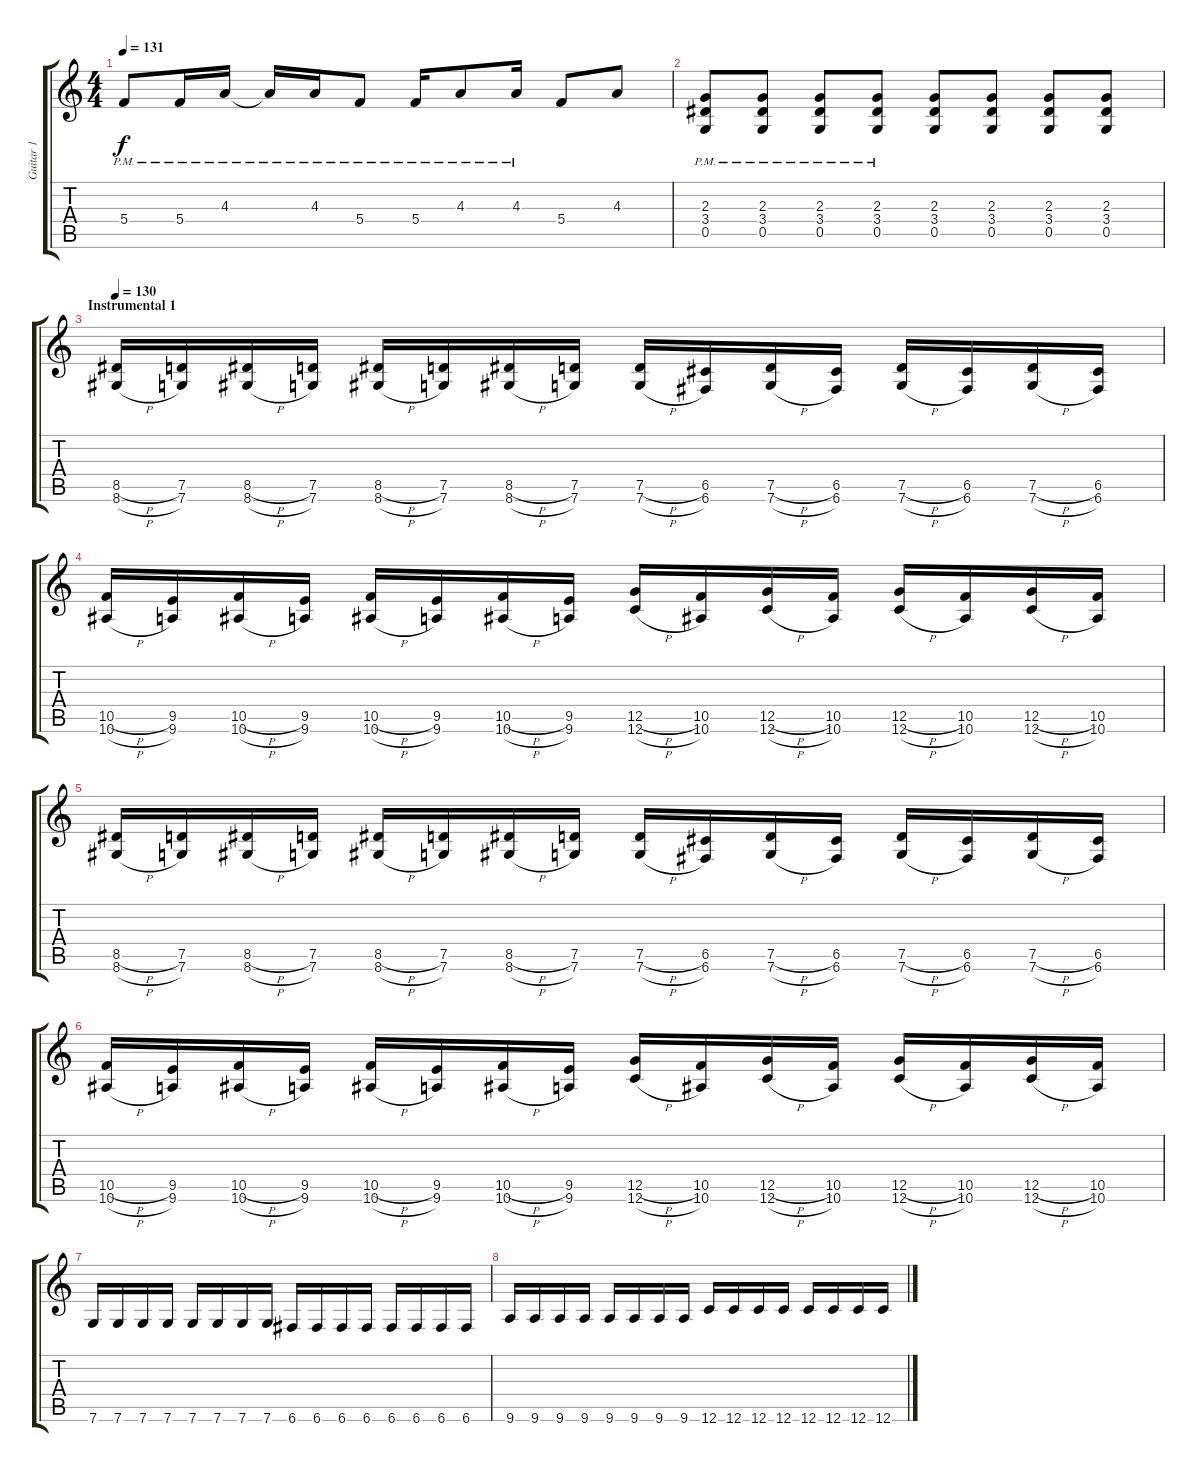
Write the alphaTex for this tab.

\track ("Guitar 1" "Guitar 1") {instrument distortionguitar}
\staff {score tabs}
\tuning (D4 A3 F3 C3 G2 C2) {hide}
\ts (4 4)
\tempo 131
\clef g2
\ks c
5.4{pm}.8{dy f} 5.4{pm}.16 4.3{pm}.16 4.3{pm t}.16 4.3{pm}.16 5.4{pm}.8 5.4{pm}.16 4.3{pm}.8 4.3{pm}.16 5.4.8 4.3.8 |
(2.3{pm} 3.4{pm} 0.5{pm}).8 (2.3{pm} 3.4{pm} 0.5{pm}).8 (2.3{pm} 3.4{pm} 0.5{pm}).8 (2.3{pm} 3.4{pm} 0.5{pm}).8 (2.3 3.4 0.5).8 (2.3 3.4 0.5).8 (2.3 3.4 0.5).8 (2.3 3.4 0.5).8 |
\section ("" "Instrumental 1")
\tempo 130
(8.5{h} 8.6{h}).16 (7.5 7.6).16 (8.5{h} 8.6{h}).16 (7.5 7.6).16 (8.5{h} 8.6{h}).16 (7.5 7.6).16 (8.5{h} 8.6{h}).16 (7.5 7.6).16 (7.5{h} 7.6{h}).16 (6.5 6.6).16 (7.5{h} 7.6{h}).16 (6.5 6.6).16 (7.5{h} 7.6{h}).16 (6.5 6.6).16 (7.5{h} 7.6{h}).16 (6.5 6.6).16 |
(10.5{h} 10.6{h}).16 (9.5 9.6).16 (10.5{h} 10.6{h}).16 (9.5 9.6).16 (10.5{h} 10.6{h}).16 (9.5 9.6).16 (10.5{h} 10.6{h}).16 (9.5 9.6).16 (12.5{h} 12.6{h}).16 (10.5 10.6).16 (12.5{h} 12.6{h}).16 (10.5 10.6).16 (12.5{h} 12.6{h}).16 (10.5 10.6).16 (12.5{h} 12.6{h}).16 (10.5 10.6).16 |
(8.5{h} 8.6{h}).16 (7.5 7.6).16 (8.5{h} 8.6{h}).16 (7.5 7.6).16 (8.5{h} 8.6{h}).16 (7.5 7.6).16 (8.5{h} 8.6{h}).16 (7.5 7.6).16 (7.5{h} 7.6{h}).16 (6.5 6.6).16 (7.5{h} 7.6{h}).16 (6.5 6.6).16 (7.5{h} 7.6{h}).16 (6.5 6.6).16 (7.5{h} 7.6{h}).16 (6.5 6.6).16 |
(10.5{h} 10.6{h}).16 (9.5 9.6).16 (10.5{h} 10.6{h}).16 (9.5 9.6).16 (10.5{h} 10.6{h}).16 (9.5 9.6).16 (10.5{h} 10.6{h}).16 (9.5 9.6).16 (12.5{h} 12.6{h}).16 (10.5 10.6).16 (12.5{h} 12.6{h}).16 (10.5 10.6).16 (12.5{h} 12.6{h}).16 (10.5 10.6).16 (12.5{h} 12.6{h}).16 (10.5 10.6).16 |
7.6.16 7.6.16 7.6.16 7.6.16 7.6.16 7.6.16 7.6.16 7.6.16 6.6.16 6.6.16 6.6.16 6.6.16 6.6.16 6.6.16 6.6.16 6.6.16 |
9.6.16 9.6.16 9.6.16 9.6.16 9.6.16 9.6.16 9.6.16 9.6.16 12.6.16 12.6.16 12.6.16 12.6.16 12.6.16 12.6.16 12.6.16 12.6.16
